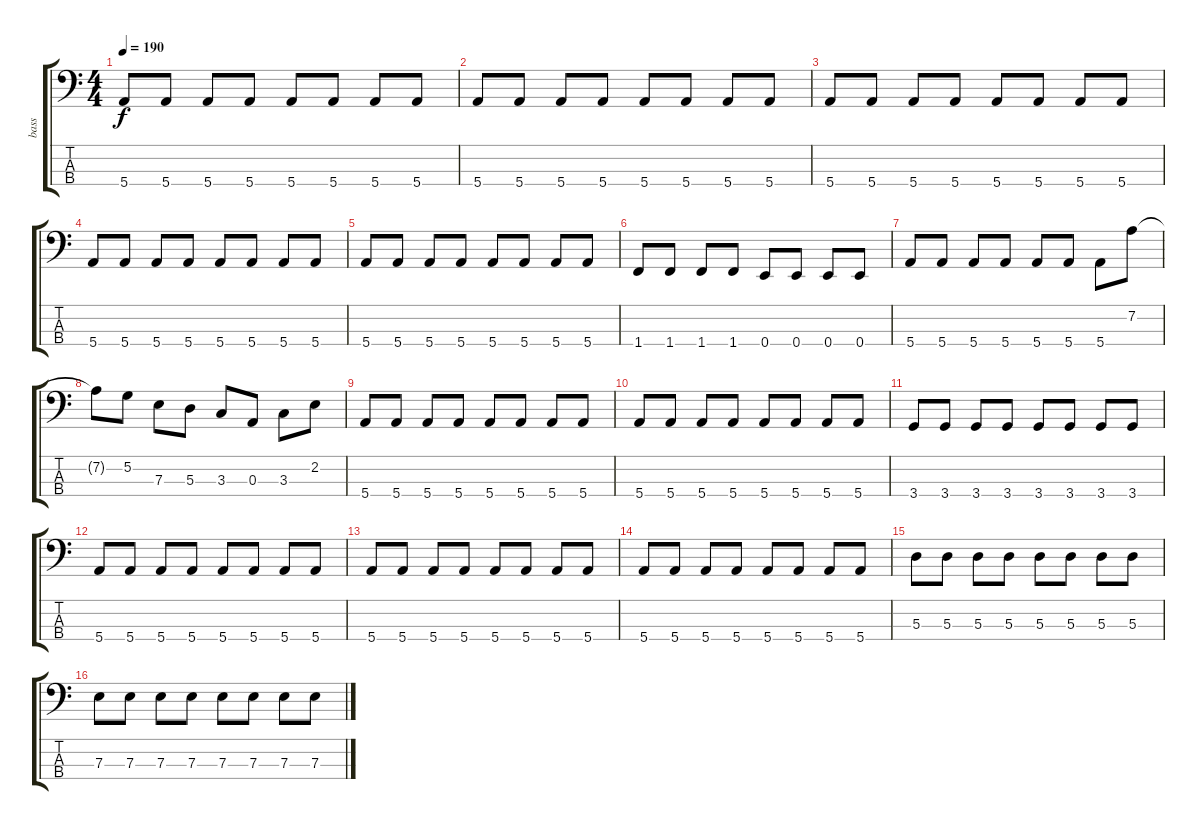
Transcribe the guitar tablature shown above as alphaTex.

\track ("bass" "bass") {instrument electricbasspick}
\staff {score tabs}
\tuning (G2 D2 A1 E1) {hide}
\ts (4 4)
\tempo 190
\clef f4
\ks c
5.4.8{dy f instrument electricbasspick} 5.4.8 5.4.8 5.4.8 5.4.8 5.4.8 5.4.8 5.4.8 |
5.4.8 5.4.8 5.4.8 5.4.8 5.4.8 5.4.8 5.4.8 5.4.8 |
5.4.8 5.4.8 5.4.8 5.4.8 5.4.8 5.4.8 5.4.8 5.4.8 |
5.4.8 5.4.8 5.4.8 5.4.8 5.4.8 5.4.8 5.4.8 5.4.8 |
5.4.8 5.4.8 5.4.8 5.4.8 5.4.8 5.4.8 5.4.8 5.4.8 |
1.4.8 1.4.8 1.4.8 1.4.8 0.4.8 0.4.8 0.4.8 0.4.8 |
5.4.8 5.4.8 5.4.8 5.4.8 5.4.8 5.4.8 5.4.8 7.2.8 |
7.2{t}.8 5.2.8 7.3.8 5.3.8 3.3.8 0.3.8 3.3.8 2.2.8 |
5.4.8 5.4.8 5.4.8 5.4.8 5.4.8 5.4.8 5.4.8 5.4.8 |
5.4.8 5.4.8 5.4.8 5.4.8 5.4.8 5.4.8 5.4.8 5.4.8 |
3.4.8 3.4.8 3.4.8 3.4.8 3.4.8 3.4.8 3.4.8 3.4.8 |
5.4.8 5.4.8 5.4.8 5.4.8 5.4.8 5.4.8 5.4.8 5.4.8 |
5.4.8 5.4.8 5.4.8 5.4.8 5.4.8 5.4.8 5.4.8 5.4.8 |
5.4.8 5.4.8 5.4.8 5.4.8 5.4.8 5.4.8 5.4.8 5.4.8 |
5.3.8 5.3.8 5.3.8 5.3.8 5.3.8 5.3.8 5.3.8 5.3.8 |
7.3.8 7.3.8 7.3.8 7.3.8 7.3.8 7.3.8 7.3.8 7.3.8
